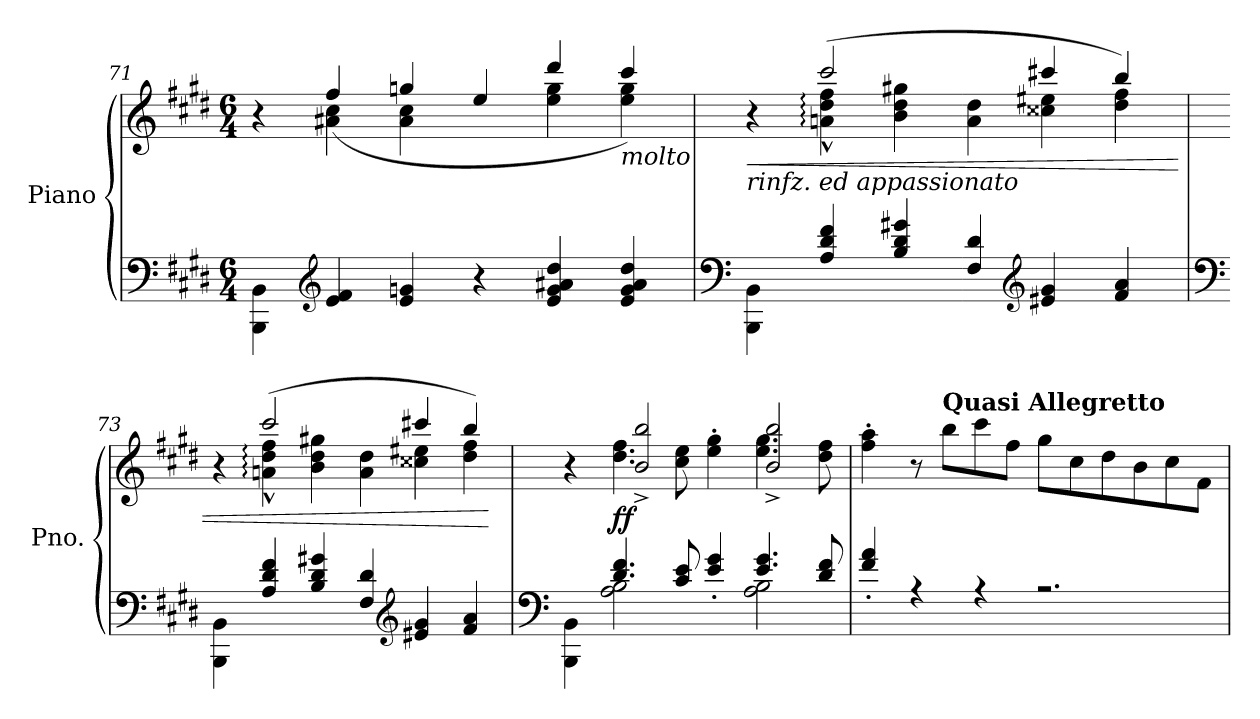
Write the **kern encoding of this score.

**kern	**kern	**dynam
*part1	*part1	*part1
*staff2	*staff1	*staff1/2
*I"Piano	*	*
*I'Pno.	*	*
*clefF4	*clefG2	*
*k[f#c#g#d#]	*k[f#c#g#d#]	*
*M6/4	*M6/4	*
=71	=71	=71
*	*^	*
4BBB\ 4BB\	4r	4ryy	.
*clefG2	*	*	*
4e/ 4f#/	4a#X\ 4cc#\	(>4ff#/	.
4e/ 4gn/	4a#\ 4cc#\	4ggn/	.
4r	4ryy	4ee/	.
4e/ 4g/ 4a#X/ 4dd#/	4ee\ 4gg\	4ddd#/	.
!	!LO:TX:b:i:t=molto	!	!
4e/ 4g/ 4a#/ 4dd#/	4ee\ 4gg\	4ccc#/)	.
!!LO:LB:g=z	!!
=72	=72	=72	=72
*clefF4	*	*	*
!	!LO:TX:b:i:t=rinfz. ed appassionato	!	!
!	!	!	!LO:HP:b
4BBB\ 4BB\	4r	4ryy	<
4A/ 4d#/ 4f#/	(>4an\: 4dd#\: 4ff#\:	2ccc#^^/	.
4B/ 4d#/ 4g#X/	4b\ 4dd#\ 4gg#X\	.	.
4F#/ 4d#/	4a\ 4dd#\	4ryy	.
*clefG2	*	*	*
4e#X/ 4g#/	4cc##X\ 4ee#X\	4ccc#X/	.
4f#/ 4a/	4dd#\ 4ff#\	4bb/)	.
=73	=73	=73	=73
*clefF4	*	*	*
4BBB\ 4BB\	4r	4ryy	.
4A/ 4d#/ 4f#/	(>4an\: 4dd#\: 4ff#\:	2ccc#^^/	.
4B/ 4d#/ 4g#X/	4b\ 4dd#\ 4gg#X\	.	.
4F#/ 4d#/	4a\ 4dd#\	4ryy	.
*clefG2	*	*	*
4e#X/ 4g#/	4cc##X\ 4ee#X\	4ccc#X/	.
4f#/ 4a/	4dd#\ 4ff#\	4bb/)	.
*	*v	*v	*
.	.	[
=74	=74	=74
*clefF4	*	*
*^	*^	*
4BBB\ 4BB\	4ryy	4r	4ryy	.
!	!	!	!	!LO:DY:b
2A\ 2B\	4.d#/ 4.f#/	4.dd#\ 4.ff#\	2b/^ 2bb/^	ff
.	8c#/ 8e/	8cc#\ 8ee\	.	.
4ryy	4e/' 4g#/'	4ee\' 4gg#\'	4ryy	.
2A\ 2B\	4.e/ 4.g#/	4.ee\ 4.gg#\	2b/^ 2bb/^	.
.	8d#/ 8f#/	8dd#\ 8ff#\	.	.
*	*	*v	*v	*
=75	=75	=75	=75
1.ryy	4f#/' 4a/'	4ff#\' 4aa\'	.
.	4rA	8r	.
!	!	!LO:TX:a:B:t=Quasi Allegretto	!
.	.	8bb\L	.
.	4rA	8ccc#\	.
.	.	8ff#\J	.
.	2.rA	8gg#\L	.
.	.	8cc#\	.
.	.	8dd#\	.
.	.	8b\	.
.	.	8cc#\	.
.	.	8f#\J	.
*v	*v	*	*
=	=	=
*-	*-	*-
